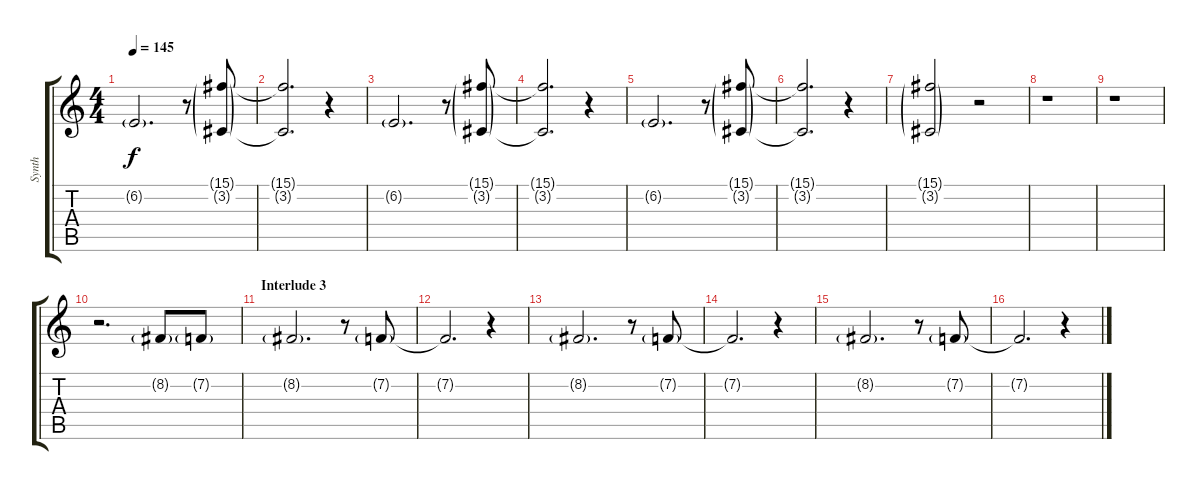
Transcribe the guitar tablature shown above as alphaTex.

\track ("Synth" "Synth") {instrument lead4chiff}
\staff {score tabs}
\tuning (Eb4 Bb3 Gb3 Db3 Ab2 Eb2) {hide}
\ts (4 4)
\tempo 145
\clef g2
\ks c
6.2{g}.2{d dy f} r.8 (15.1{g} 3.2{g}).8 |
(15.1{t} 3.2{t}).2{d} r.4 |
6.2{g}.2{d} r.8 (15.1{g} 3.2{g}).8 |
(15.1{t} 3.2{t}).2{d} r.4 |
6.2{g}.2{d} r.8 (15.1{g} 3.2{g}).8 |
(15.1{t} 3.2{t}).2{d} r.4 |
(15.1{g} 3.2{g}).2 r.2 |
r.1 |
r.1 |
r.2{d} 8.2{g}.8 7.2{g}.8 |
\section ("" "Interlude 3")
8.2{g}.2{d} r.8 7.2{g}.8 |
7.2{t}.2{d} r.4 |
8.2{g}.2{d} r.8 7.2{g}.8 |
7.2{t}.2{d} r.4 |
8.2{g}.2{d} r.8 7.2{g}.8 |
7.2{t}.2{d} r.4
